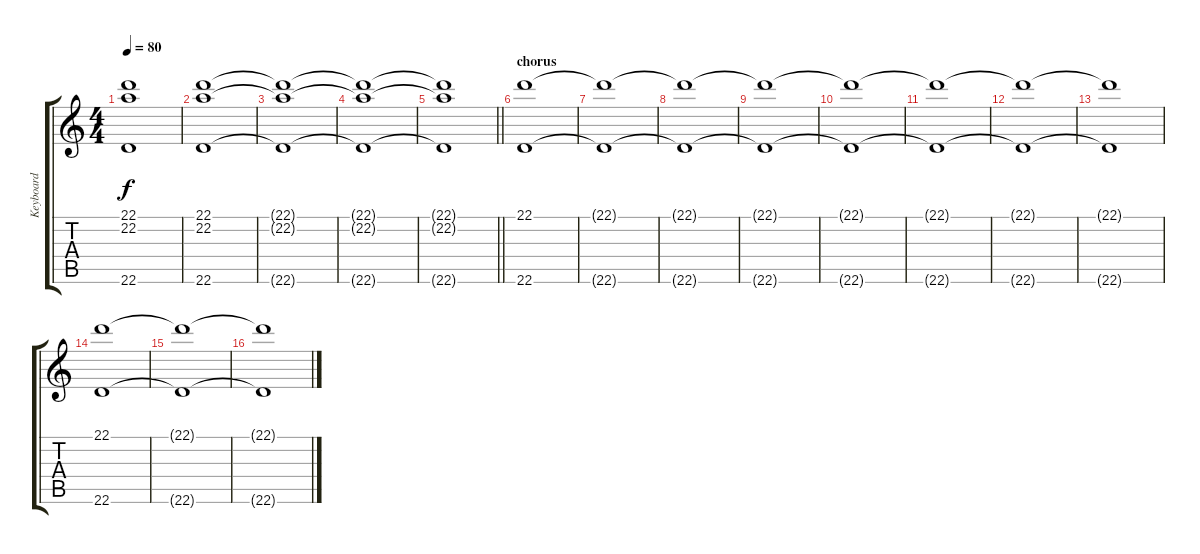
\track ("Keyboard" "Keyboard") {instrument stringensemble1}
\staff {score tabs}
\tuning (E4 B3 G3 D3 A2 E2) {hide}
\ts (4 4)
\tempo 80
\clef g2
\ks c
(22.1 22.2 22.6).1{dy f} |
(22.1 22.2 22.6).1 |
(22.1{t} 22.2{t} 22.6{t}).1 |
(22.1{t} 22.2{t} 22.6{t}).1 |
\barLineRight lightlight
(22.1{t} 22.2{t} 22.6{t}).1 |
\section ("" "chorus")
(22.1 22.6).1 |
(22.1{t} 22.6{t}).1 |
(22.1{t} 22.6{t}).1 |
(22.1{t} 22.6{t}).1 |
(22.1{t} 22.6{t}).1 |
(22.1{t} 22.6{t}).1 |
(22.1{t} 22.6{t}).1 |
(22.1{t} 22.6{t}).1 |
(22.1 22.6).1 |
(22.1{t} 22.6{t}).1 |
(22.1{t} 22.6{t}).1
